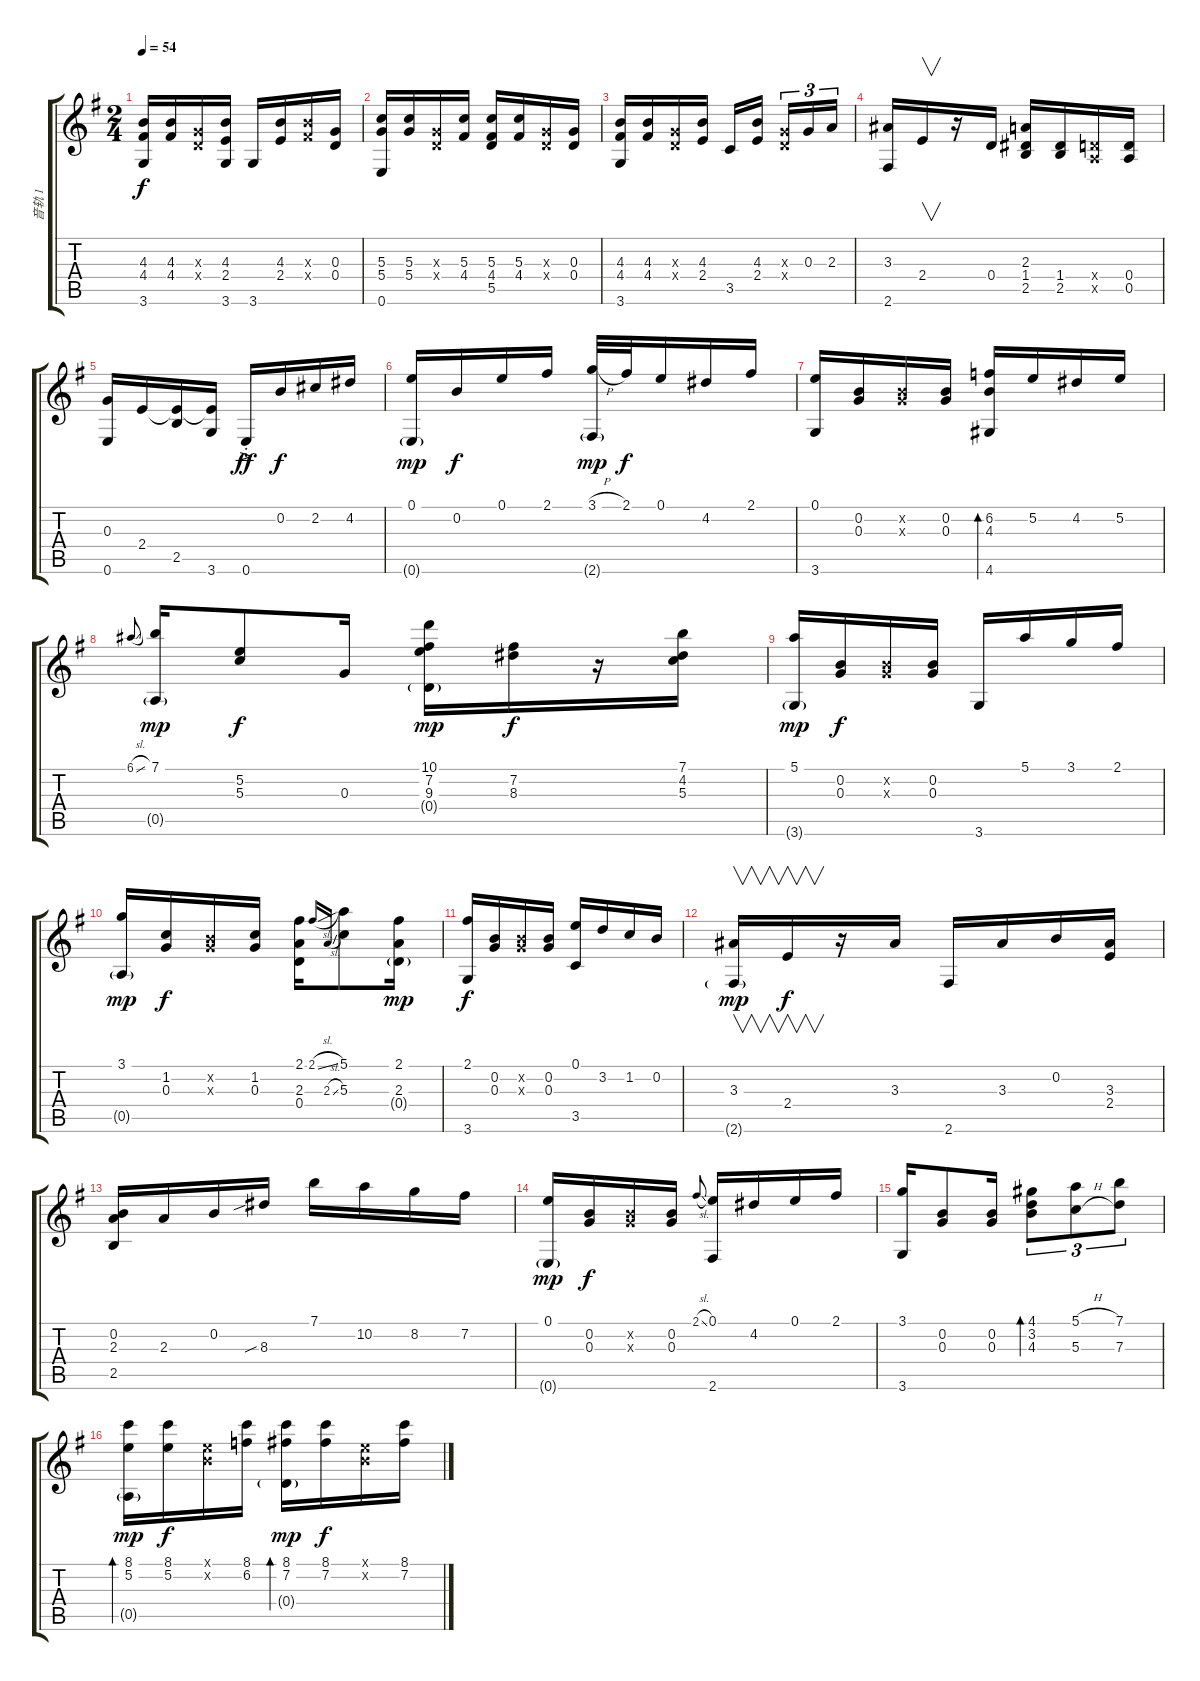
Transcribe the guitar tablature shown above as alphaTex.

\track ("音轨 1" "音轨 1") {instrument acousticguitarsteel}
\staff {score tabs}
\tuning (E4 B3 G3 D3 A2 E2) {hide}
\ts (2 4)
\tempo 54
\clef g2
\ks g
(4.3 4.4 3.6).16{dy f} (4.3 4.4).16 (0.3{x} 0.4{x}).16 (4.3 2.4 3.6).16 3.6.16 (4.3 2.4).16 (4.3{x} 4.4{x}).16 (0.3 0.4).16 |
(5.3 5.4 0.6).16 (5.3 5.4).16 (0.3{x} 0.4{x}).16 (5.3 4.4).16 (5.3 4.4 5.5).16 (5.3 4.4).16 (0.3{x} 0.4{x}).16 (0.3 0.4).16 |
(4.3 4.4 3.6).16 (4.3 4.4).16 (0.3{x} 0.4{x}).16 (4.3 2.4).16 3.5.16 (4.3 2.4).16{beam splitsecondary} (0.3{x} 0.4{x}).16{tu (3 2)} 0.3.16{tu (3 2)} 2.3.16{tu (3 2)} |
(3.3 2.6).16 2.4.16{v} r.16 0.4.16 (2.3 1.4 2.5).16 (1.4 2.5).16 (0.4{x} 0.5{x}).16 (0.4 0.5).16 |
(0.3 0.6).16 2.4.16 (2.4{t} 2.5).16 (2.4{t} 3.6).16 0.6{ac st}.16{dy ff} 0.2.16{dy f} 2.2.16 4.2.16 |
(0.1 0.6{g}).16{dy mp} 0.2.16{dy f} 0.1.16 2.1.16 (3.1{h} 2.6{g}).32{dy mp} 2.1.32{dy f} 0.1.16 4.2.16 2.1.16 |
(0.1 3.6).16 (0.2 0.3).16 (0.2{x} 0.3{x}).16 (0.2 0.3).16 (6.2 4.3 4.6).16{bd 480} 5.2.16 4.2.16 5.2.16 |
6.1{sl}.8{gr onbeat} (7.1 0.5{g}).16{dy mp} (5.2 5.3).8{dy f} 0.3.16 (10.1 7.2 9.3 0.4{g}).16{dy mp} (7.2 8.3).16{dy f} r.16 (7.1 4.2 5.3).16 |
(5.1 3.6{g}).16{dy mp} (0.2 0.3).16{dy f} (0.2{x} 0.3{x}).16 (0.2 0.3).16 3.6.16 5.1.16 3.1.16 2.1.16 |
(3.1 0.5{g}).16{dy mp} (1.2 0.3).16{dy f} (0.2{x} 0.3{x}).16 (1.2 0.3).16 (2.1 2.3 0.4).16 2.1{sl}.16{gr onbeat} 2.3{sl}.16{gr onbeat} (5.1 5.3).8 (2.1 2.3 0.4{g}).16{dy mp} |
(2.1 3.6).16{dy f} (0.2 0.3).16 (0.2{x} 0.3{x}).16 (0.2 0.3).16 (0.1 3.5).16 3.2.16 1.2.16 0.2.16 |
(3.3 2.6{g}).16{v dy mp} 2.4.16{v dy f} r.16 3.3.16 2.6.16 3.3.16 0.2.16 (3.3 2.4).16 |
(0.2 2.3 2.5).16 2.3.16 0.2.16 8.3{sib}.16 7.1.16 10.2.16 8.2.16 7.2.16 |
(0.1 0.6{g}).16{dy mp} (0.2 0.3).16{dy f} (0.2{x} 0.3{x}).16 (0.2 0.3).16 2.1{sl}.8{gr onbeat} (0.1 2.6).16 4.2.16 0.1.16 2.1.16 |
(3.1 3.6).16 (0.2 0.3).8 (0.2 0.3).16 (4.1 3.2 4.3).8{tu (3 2) bd 480} (5.1{h} 5.3{h}).8{tu (3 2)} (7.1 7.3).8{tu (3 2)} |
(8.1 5.2 0.5{g}).16{bd 480 dy mp} (8.1 5.2).16{dy f} (0.1{x} 0.2{x}).16 (8.1 6.2).16 (8.1 7.2 0.4{g}).16{bd 480 dy mp} (8.1 7.2).16{dy f} (0.1{x} 0.2{x}).16 (8.1 7.2).16
